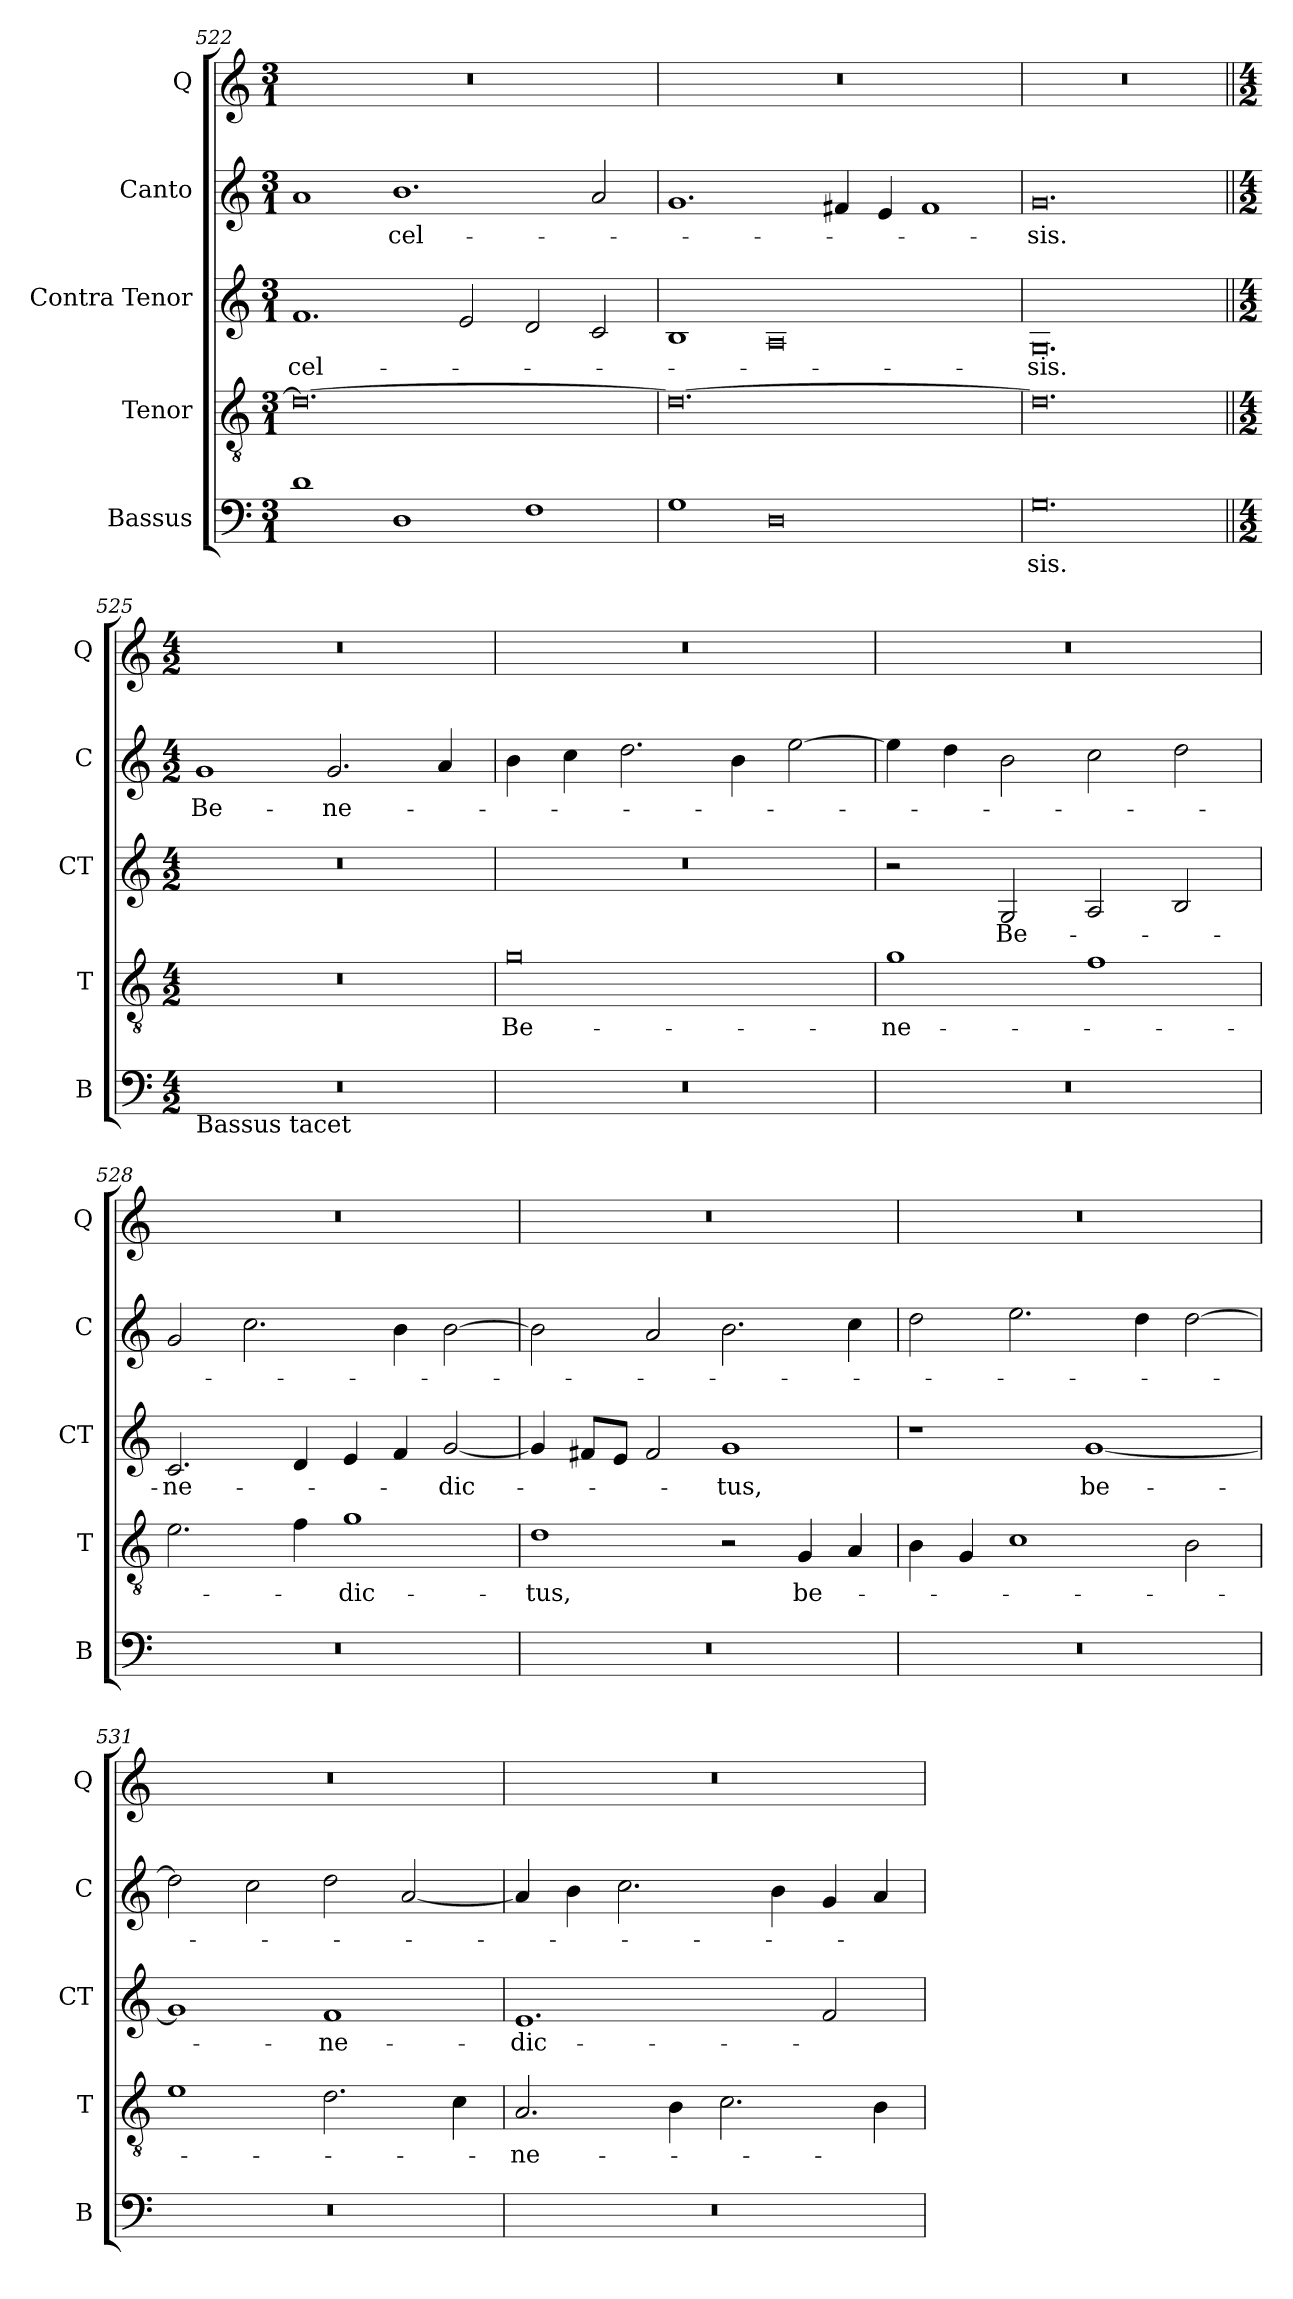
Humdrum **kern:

**kern	**text	**kern	**text	**kern	**text	**kern	**text	**kern
*part5	*part5	*part4	*part4	*part3	*part3	*part2	*part2	*part1
*staff5	*staff5	*staff4	*staff4	*staff3	*staff3	*staff2	*staff2	*staff1
*I"Bassus	*	*I"Tenor	*	*I"Contra Tenor	*	*I"Canto	*	*I"Q
*I'B	*	*I'T	*	*I'CT	*	*I'C	*	*I'Q
*clefF4	*	*clefGv2	*	*clefG2	*	*clefG2	*	*clefG2
*k[]	*	*k[]	*	*k[]	*	*k[]	*	*k[]
*C:	*	*C:	*	*C:	*	*C:	*	*C:
*M3/1	*	*M3/1	*	*M3/1	*	*M3/1	*	*M3/1
=522	=522	=522	=522	=522	=522	=522	=522	=522
!	!	!	!	!	!LO:LY:b	!	!	!
1d	.	0.d_	.	1.f	-cel-	1a	.	0.r
!	!	!	!	!	!	!	!LO:LY:b	!
1D	.	.	.	.	.	1.b	-cel-	.
.	.	.	.	2e/	.	.	.	.
1F	.	.	.	2d/	.	.	.	.
.	.	.	.	2c/	.	2a/	.	.
=523	=523	=523	=523	=523	=523	=523	=523	=523
1G	.	0.d_	.	1B	.	1.g	.	0.r
0D	.	.	.	0A	.	.	.	.
.	.	.	.	.	.	4f#X/	.	.
.	.	.	.	.	.	4e/	.	.
.	.	.	.	.	.	1f#	.	.
=524	=524	=524	=524	=524	=524	=524	=524	=524
!	!LO:LY:b	!	!	!	!	!	!	!
!	!	!	!	!	!LO:LY:b	!	!	!
!	!	!	!	!	!	!	!LO:LY:b	!
0.G	-sis.	0.d]	.	0.G	-sis.	0.g	-sis.	0.r
!!LO:PB:g=z
=525||	=525||	=525||	=525||	=525||	=525||	=525||	=525||	=525||
*M4/2	*	*M4/2	*	*M4/2	*	*M4/2	*	*M4/2
!LO:TX:b:t=Bassus tacet	!	!	!	!	!	!	!	!
!	!	!	!	!	!	!	!LO:LY:b	!
0r	.	0r	.	0r	.	1g	Be-	0r
!	!	!	!	!	!	!	!LO:LY:b	!
.	.	.	.	.	.	2.g/	-ne-	.
.	.	.	.	.	.	4a/	.	.
=526	=526	=526	=526	=526	=526	=526	=526	=526
!	!	!	!LO:LY:b	!	!	!	!	!
0r	.	0g	Be-	0r	.	4b\	.	0r
.	.	.	.	.	.	4cc\	.	.
.	.	.	.	.	.	2.dd\	.	.
.	.	.	.	.	.	4b\	.	.
.	.	.	.	.	.	[2ee\	.	.
=527	=527	=527	=527	=527	=527	=527	=527	=527
!	!	!	!LO:LY:b	!	!	!	!	!
0r	.	1g	-ne-	2r	.	4ee\]	.	0r
.	.	.	.	.	.	4dd\	.	.
!	!	!	!	!	!LO:LY:b	!	!	!
.	.	.	.	2G/	Be-	2b\	.	.
.	.	1f	.	2A/	.	2cc\	.	.
.	.	.	.	2B/	.	2dd\	.	.
=528	=528	=528	=528	=528	=528	=528	=528	=528
!	!	!	!	!	!LO:LY:b	!	!	!
0r	.	2.e\	.	2.c/	-ne-	2g/	.	0r
.	.	.	.	.	.	2.cc\	.	.
.	.	4f\	.	4d/	.	.	.	.
!	!	!	!LO:LY:b	!	!	!	!	!
.	.	1g	-dic-	4e/	.	.	.	.
.	.	.	.	4f/	.	4b\	.	.
!	!	!	!	!	!LO:LY:b	!	!	!
.	.	.	.	[2g/	-dic-	[2b\	.	.
=529	=529	=529	=529	=529	=529	=529	=529	=529
!	!	!	!LO:LY:b	!	!	!	!	!
0r	.	1d	-tus,	4g/]	.	2b\]	.	0r
.	.	.	.	8f#X/L	.	.	.	.
.	.	.	.	8e/J	.	.	.	.
.	.	.	.	2f#/	.	2a/	.	.
!	!	!	!	!	!LO:LY:b	!	!	!
.	.	2r	.	1g	-tus,	2.b\	.	.
!	!	!	!LO:LY:b	!	!	!	!	!
.	.	4G/	be-	.	.	.	.	.
.	.	4A/	.	.	.	4cc\	.	.
!!LO:LB:g=z
=530	=530	=530	=530	=530	=530	=530	=530	=530
0r	.	4B\	.	1r	.	2dd\	.	0r
.	.	4G/	.	.	.	.	.	.
.	.	1c	.	.	.	2.ee\	.	.
!	!	!	!	!	!LO:LY:b	!	!	!
.	.	.	.	[1g	be-	.	.	.
.	.	.	.	.	.	4dd\	.	.
.	.	2B\	.	.	.	[2dd\	.	.
=531	=531	=531	=531	=531	=531	=531	=531	=531
0r	.	1e	.	1g]	.	2dd\]	.	0r
.	.	.	.	.	.	2cc\	.	.
!	!	!	!	!	!LO:LY:b	!	!	!
.	.	2.d\	.	1f	-ne-	2dd\	.	.
.	.	.	.	.	.	[2a/	.	.
.	.	4c\	.	.	.	.	.	.
=532	=532	=532	=532	=532	=532	=532	=532	=532
!	!	!	!LO:LY:b	!	!	!	!	!
!	!	!	!	!	!LO:LY:b	!	!	!
0r	.	2.A/	-ne-	1.e	-dic-	4a/]	.	0r
.	.	.	.	.	.	4b\	.	.
.	.	.	.	.	.	2.cc\	.	.
.	.	4B\	.	.	.	.	.	.
.	.	2.c\	.	.	.	.	.	.
.	.	.	.	.	.	4b\	.	.
.	.	.	.	2f/	.	4g/	.	.
.	.	4B\	.	.	.	4a/	.	.
=	=	=	=	=	=	=	=	=
*-	*-	*-	*-	*-	*-	*-	*-	*-
